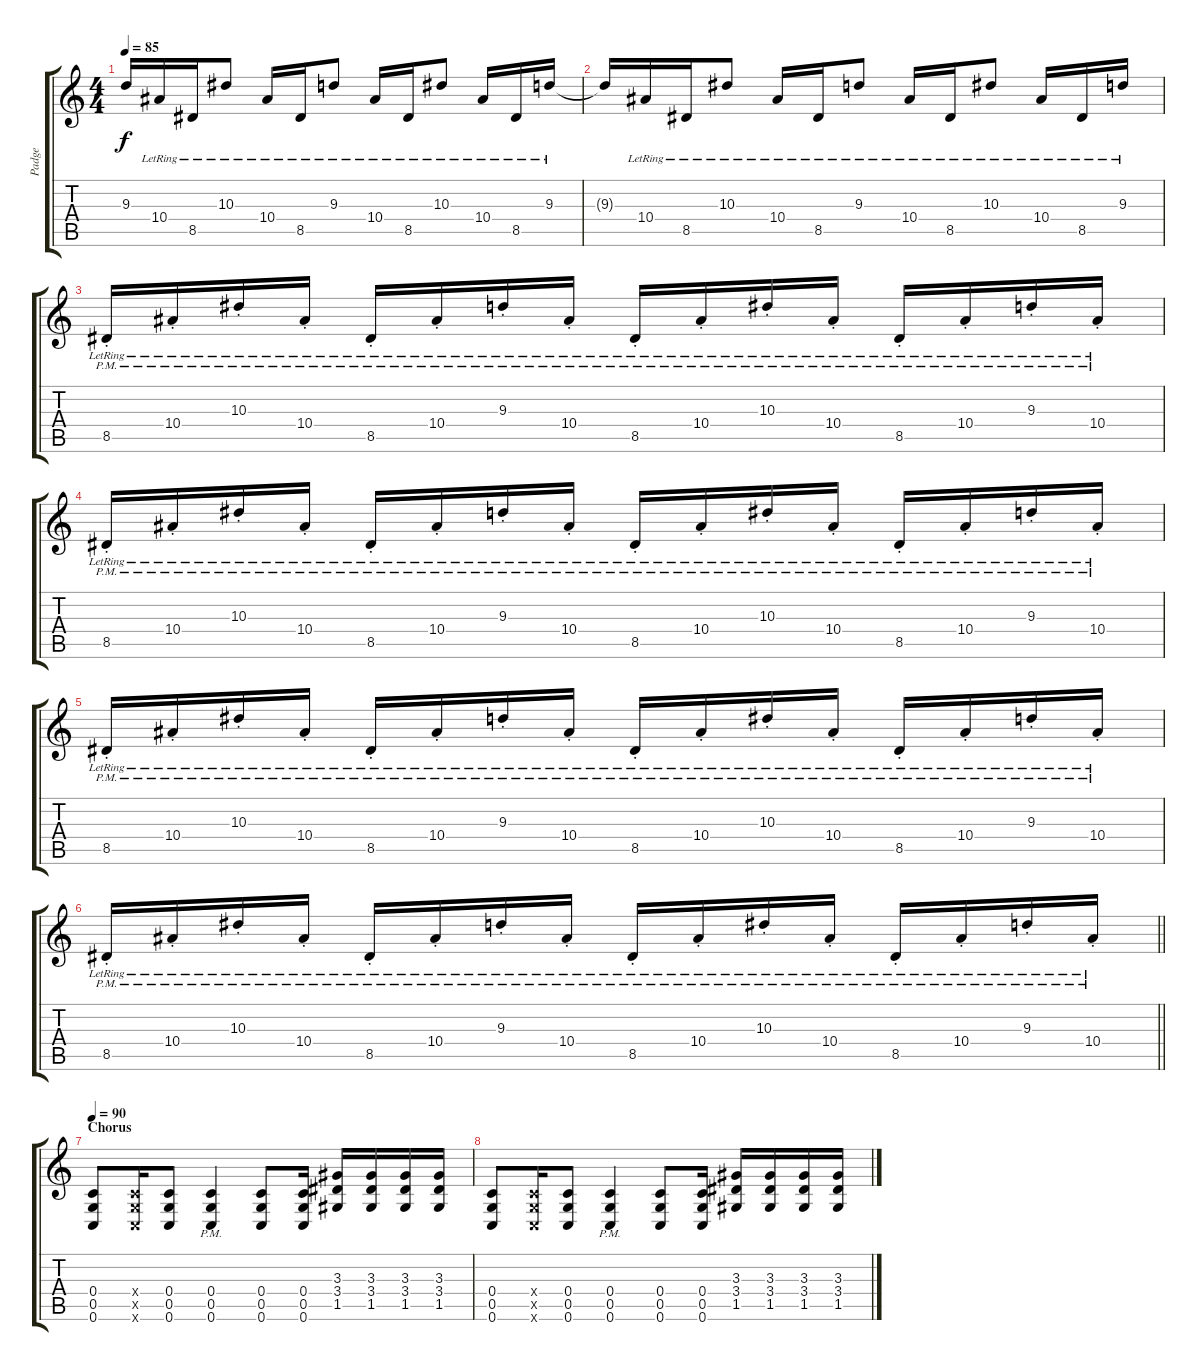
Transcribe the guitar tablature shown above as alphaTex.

\track ("Padge" "Padge") {instrument electricguitarjazz}
\staff {score tabs}
\tuning (D4 A3 F3 C3 G2 C2) {hide}
\ts (4 4)
\tempo 85
\clef g2
\ks c
9.3{t}.16{dy f} 10.4{lr}.16 8.5{lr}.16 10.3{lr}.8 10.4{lr}.16 8.5{lr}.16 9.3{lr}.8 10.4{lr}.16 8.5{lr}.16 10.3{lr}.8 10.4{lr}.16 8.5{lr}.16 9.3{lr}.16 |
9.3{t}.16 10.4{lr}.16 8.5{lr}.16 10.3{lr}.8 10.4{lr}.16 8.5{lr}.16 9.3{lr}.8 10.4{lr}.16 8.5{lr}.16 10.3{lr}.8 10.4{lr}.16 8.5{lr}.16 9.3{lr}.16 |
8.5{pm st lr}.16 10.4{pm st lr}.16 10.3{pm st lr}.16 10.4{pm st lr}.16 8.5{pm st lr}.16 10.4{pm st lr}.16 9.3{pm st lr}.16 10.4{pm st lr}.16 8.5{pm st lr}.16 10.4{pm st lr}.16 10.3{pm st lr}.16 10.4{pm st lr}.16 8.5{pm st lr}.16 10.4{pm st lr}.16 9.3{pm st lr}.16 10.4{pm st lr}.16 |
8.5{pm st lr}.16 10.4{pm st lr}.16 10.3{pm st lr}.16 10.4{pm st lr}.16 8.5{pm st lr}.16 10.4{pm st lr}.16 9.3{pm st lr}.16 10.4{pm st lr}.16 8.5{pm st lr}.16 10.4{pm st lr}.16 10.3{pm st lr}.16 10.4{pm st lr}.16 8.5{pm st lr}.16 10.4{pm st lr}.16 9.3{pm st lr}.16 10.4{pm st lr}.16 |
8.5{pm st lr}.16 10.4{pm st lr}.16 10.3{pm st lr}.16 10.4{pm st lr}.16 8.5{pm st lr}.16 10.4{pm st lr}.16 9.3{pm st lr}.16 10.4{pm st lr}.16 8.5{pm st lr}.16 10.4{pm st lr}.16 10.3{pm st lr}.16 10.4{pm st lr}.16 8.5{pm st lr}.16 10.4{pm st lr}.16 9.3{pm st lr}.16 10.4{pm st lr}.16 |
\barLineRight lightlight
8.5{pm st lr}.16 10.4{pm st lr}.16 10.3{pm st lr}.16 10.4{pm st lr}.16 8.5{pm st lr}.16 10.4{pm st lr}.16 9.3{pm st lr}.16 10.4{pm st lr}.16 8.5{pm st lr}.16 10.4{pm st lr}.16 10.3{pm st lr}.16 10.4{pm st lr}.16 8.5{pm st lr}.16 10.4{pm st lr}.16 9.3{pm st lr}.16 10.4{pm st lr}.16 |
\section ("" "Chorus")
\tempo 90
(0.4 0.5 0.6).8{instrument distortionguitar} (0.4{x} 0.5{x} 0.6{x}).16 (0.4 0.5 0.6).8 (0.4{pm} 0.5{pm} 0.6{pm}).4 (0.4 0.5 0.6).8 (0.4 0.5 0.6).16 (3.3 3.4 1.5).16 (3.3 3.4 1.5).16 (3.3 3.4 1.5).16 (3.3 3.4 1.5).16 |
(0.4 0.5 0.6).8 (0.4{x} 0.5{x} 0.6{x}).16 (0.4 0.5 0.6).8 (0.4{pm} 0.5{pm} 0.6{pm}).4 (0.4 0.5 0.6).8 (0.4 0.5 0.6).16 (3.3 3.4 1.5).16 (3.3 3.4 1.5).16 (3.3 3.4 1.5).16 (3.3 3.4 1.5).16
